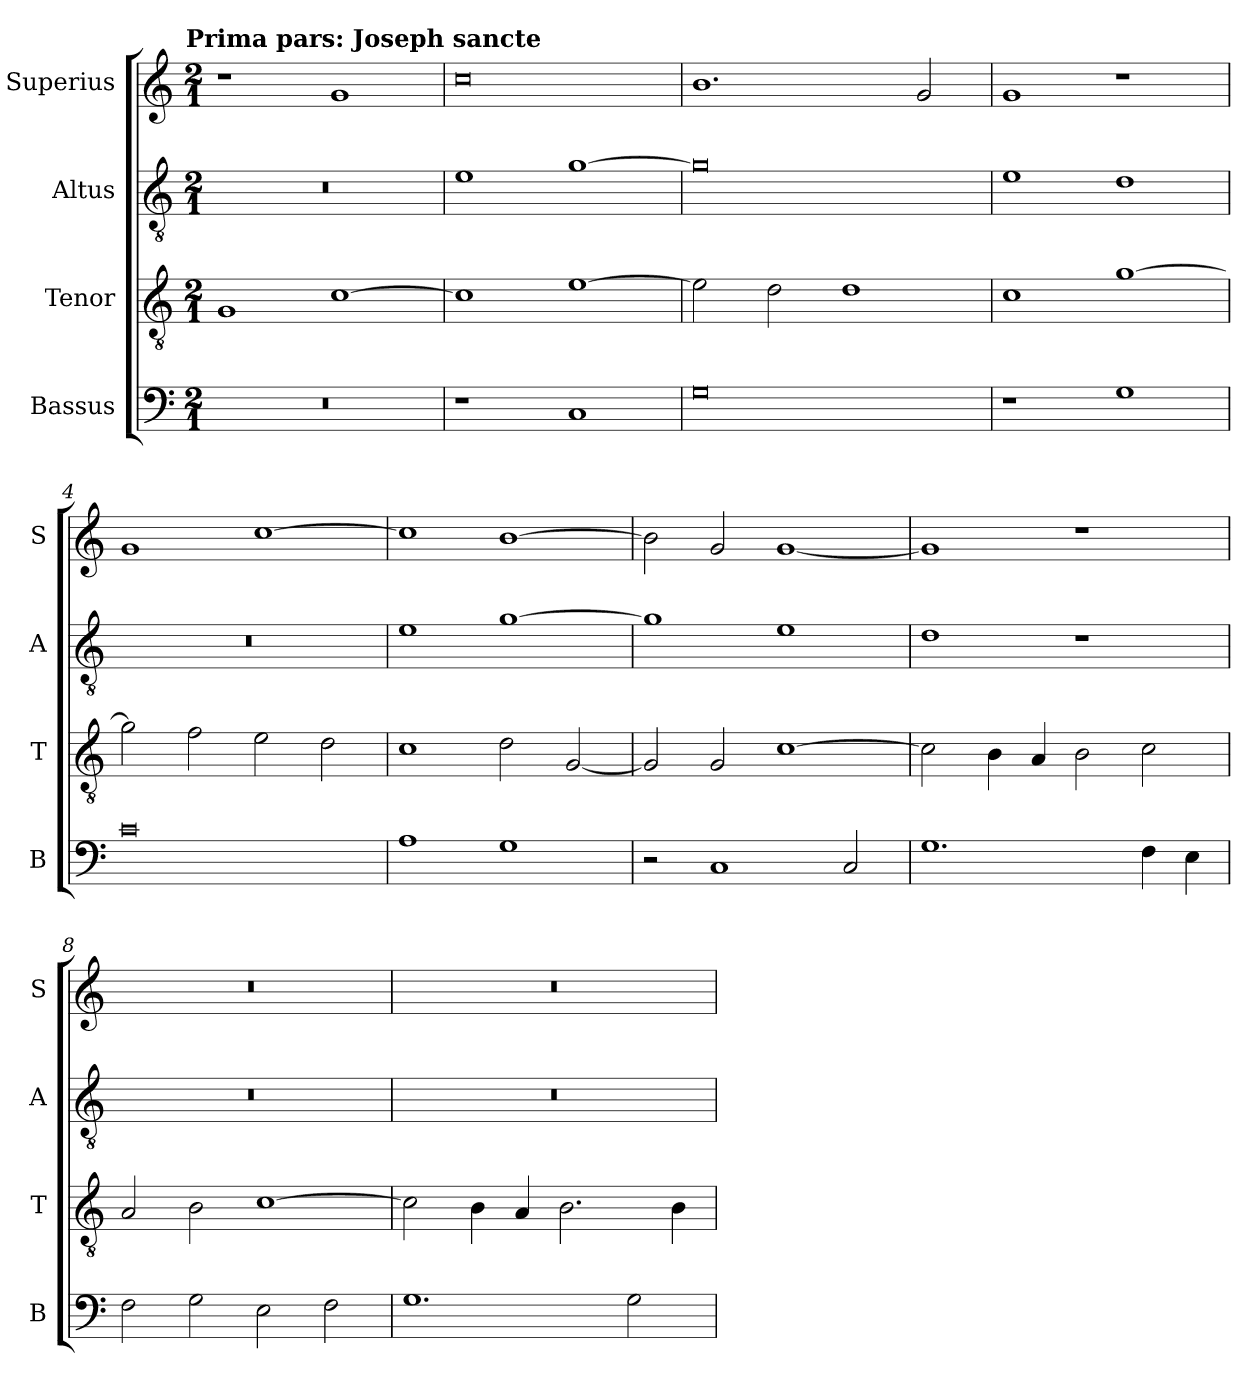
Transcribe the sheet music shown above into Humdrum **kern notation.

**kern	**kern	**kern	**kern
*part4	*part3	*part2	*part1
*staff4	*staff3	*staff2	*staff1
*I"Bassus	*I"Tenor	*I"Altus	*I"Superius
*I'B	*I'T	*I'A	*I'S
*clefF4	*clefGv2	*clefGv2	*clefG2
*k[]	*k[]	*k[]	*k[]
*C:	*C:	*C:	*C:
!!LO:TX:omd:t=Prima pars&colon; Joseph sancte
*M2/1	*M2/1	*M2/1	*M2/1
=	=	=	=
0r	1G	0r	1r
.	[1c	.	1g
=1	=1	=1	=1
1r	1c]	1e	0cc
1C	[1e	[1g	.
=2	=2	=2	=2
0G	2e]	0g]	1.b
.	2d	.	.
.	1d	.	.
.	.	.	2g
=3	=3	=3	=3
1r	1c	1e	1g
1G	[1g	1d	1r
=4	=4	=4	=4
0c	2g]	0r	1g
.	2f	.	.
.	2e	.	[1cc
.	2d	.	.
=5	=5	=5	=5
1A	1c	1e	1cc]
1G	2d	[1g	[1b
.	[2G	.	.
=6	=6	=6	=6
2r	2G]	1g]	2b]
1C	2G	.	2g
.	[1c	1e	[1g
2C	.	.	.
=7	=7	=7	=7
1.G	2c]	1d	1g]
.	4B	.	.
.	4A	.	.
.	2B	1r	1r
4F	2c	.	.
4E	.	.	.
=8	=8	=8	=8
2F	2A	0r	0r
2G	2B	.	.
2E	[1c	.	.
2F	.	.	.
=9	=9	=9	=9
1.G	2c]	0r	0r
.	4B	.	.
.	4A	.	.
.	2.B	.	.
2G	.	.	.
.	4B	.	.
=	=	=	=
*-	*-	*-	*-
